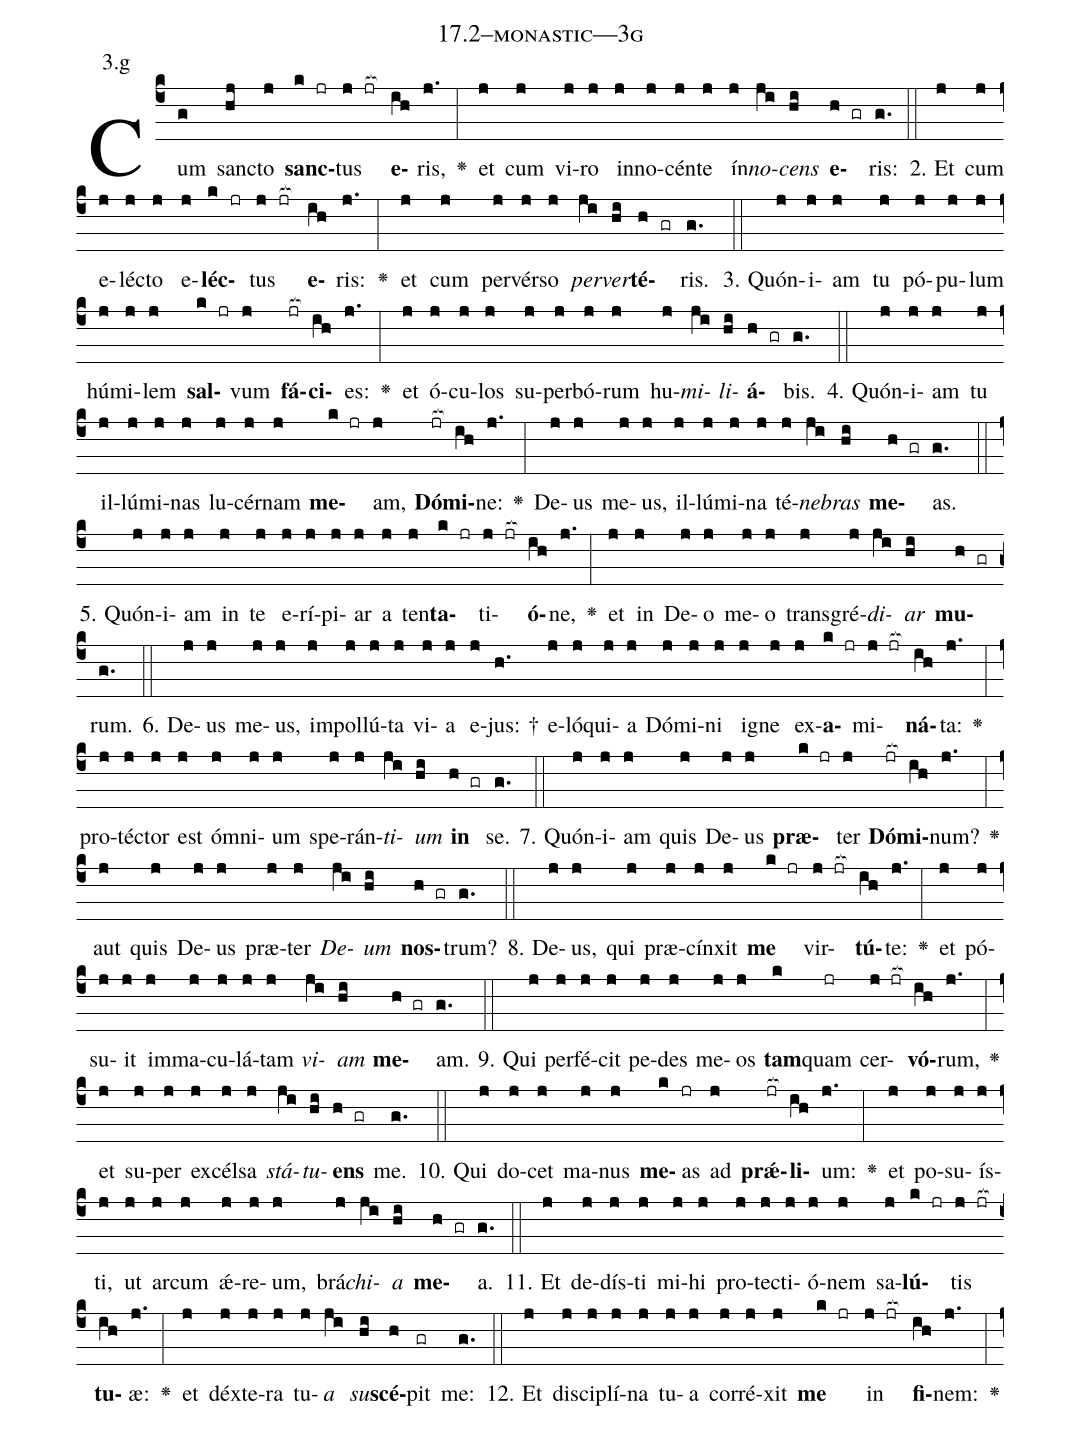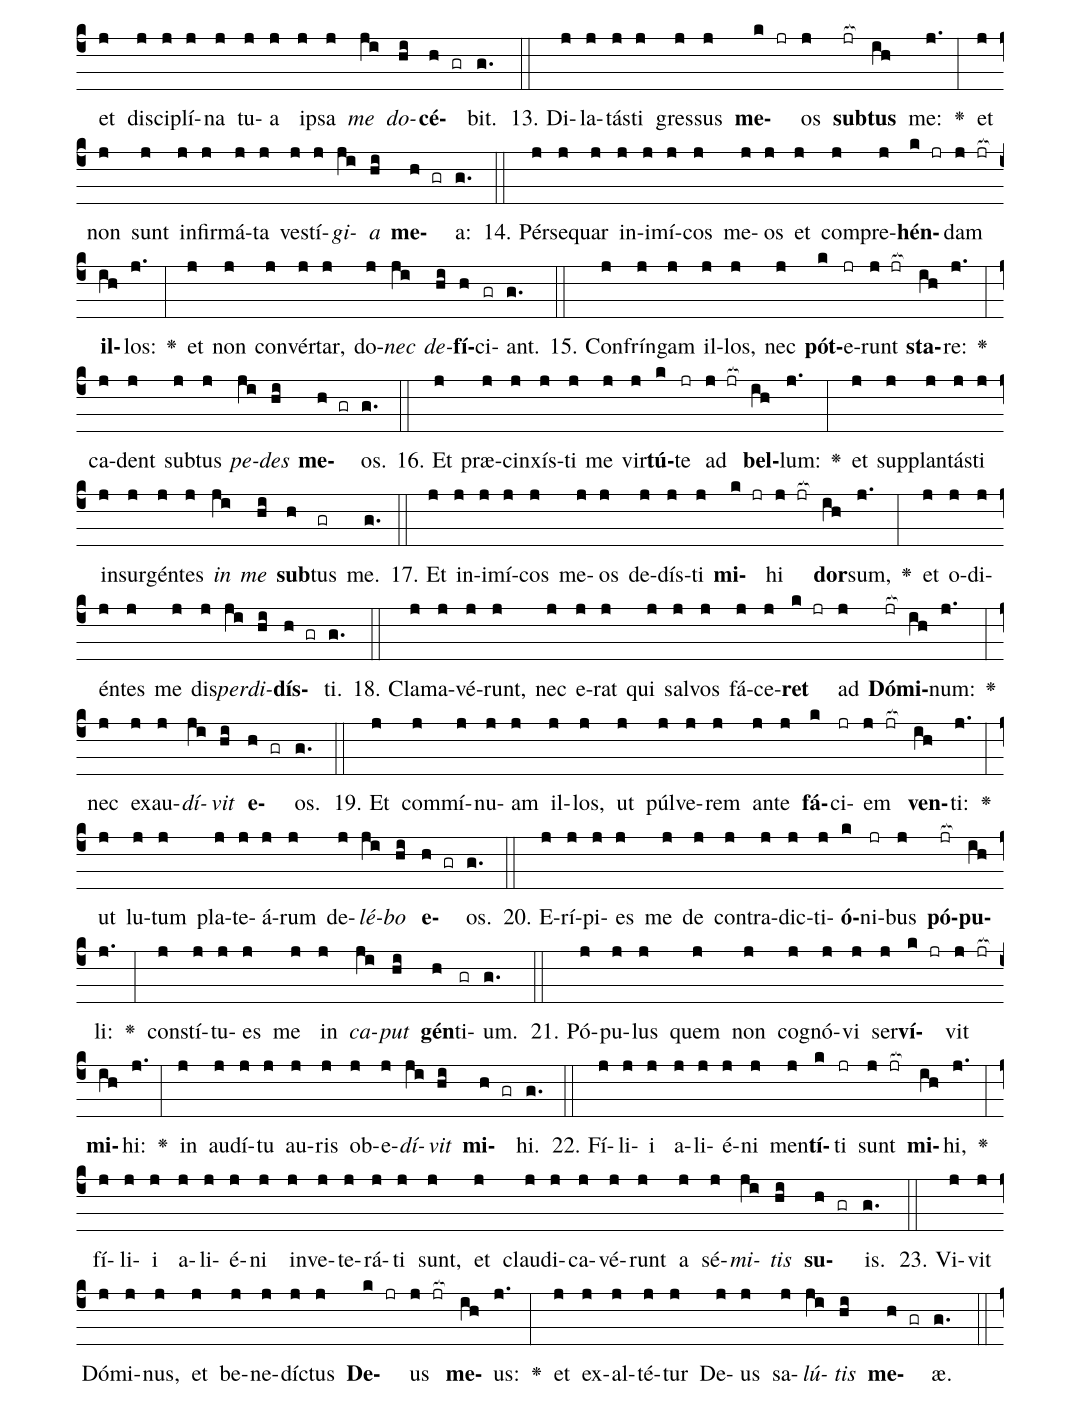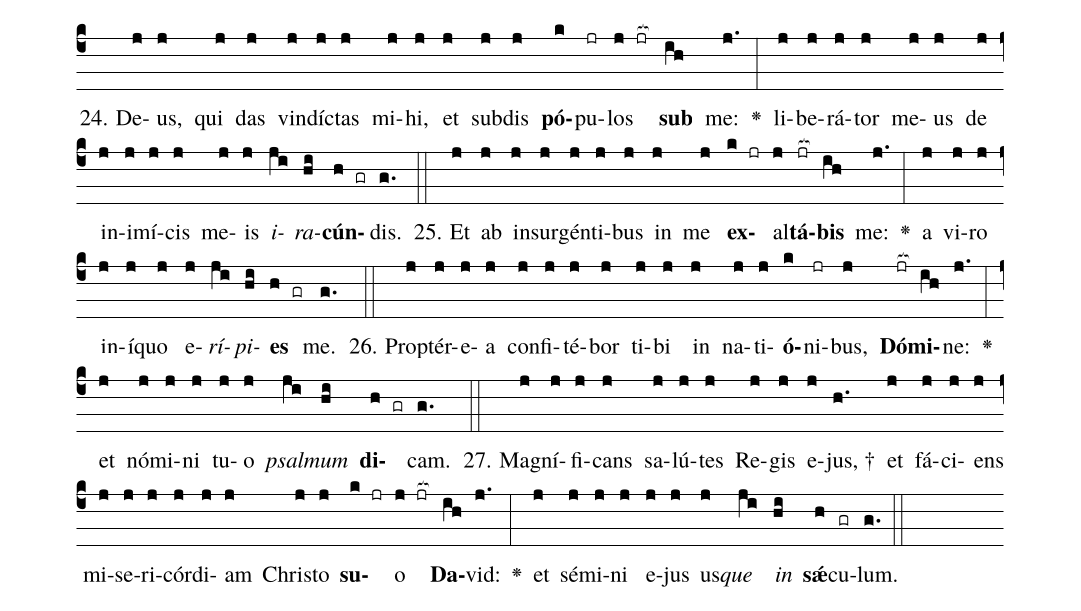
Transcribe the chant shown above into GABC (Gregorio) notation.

name: 17.2--monastic---3g;
annotation: 3.g;
%%
(c4)Cum(g) sanc(hj)to(j) <b>sanc</b>(k jr)tus(j jr[ocb:1{]) <b>e</b>(ih[ocb:0}])ris,(j.) <v>\greheightstar</v>(:) et(j) cum(j) vi(j)ro(j) in(j)no(j)cén(j)te(j) ín(j)<i>no</i>(ji)<i>cens</i>(hi) <b>e</b>(h gr)ris:(g.) (::)
2. Et(j) cum(j) e(j)léc(j)to(j) e(j)<b>léc</b>(k jr)tus(j jr[ocb:1{]) <b>e</b>(ih[ocb:0}])ris:(j.) <v>\greheightstar</v>(:) et(j) cum(j) per(j)vér(j)so(j) <i>per</i>(ji)<i>ver</i>(hi)<b>té</b>(h gr)ris.(g.) (::)
3. Quón(j)i(j)am(j) tu(j) pó(j)pu(j)lum(j) hú(j)mi(j)lem(j) <b>sal</b>(k jr)vum(j) <b>fá</b>(jr[ocb:1{])<b>ci</b>(ih[ocb:0}])es:(j.) <v>\greheightstar</v>(:) et(j) ó(j)cu(j)los(j) su(j)per(j)bó(j)rum(j) hu(j)<i>mi</i>(ji)<i>li</i>(hi)<b>á</b>(h gr)bis.(g.) (::)
4. Quón(j)i(j)am(j) tu(j) il(j)lú(j)mi(j)nas(j) lu(j)cér(j)nam(j) <b>me</b>(k jr)am,(j) <b>Dó</b>(jr[ocb:1{])<b>mi</b>(ih[ocb:0}])ne:(j.) <v>\greheightstar</v>(:) De(j)us(j) me(j)us,(j) il(j)lú(j)mi(j)na(j) té(j)<i>ne</i>(ji)<i>bras</i>(hi) <b>me</b>(h gr)as.(g.) (::)
5. Quón(j)i(j)am(j) in(j) te(j) e(j)rí(j)pi(j)ar(j) a(j) ten(j)<b>ta</b>(k jr)ti(j jr[ocb:1{])<b>ó</b>(ih[ocb:0}])ne,(j.) <v>\greheightstar</v>(:) et(j) in(j) De(j)o(j) me(j)o(j) trans(j)gré(j)<i>di</i>(ji)<i>ar</i>(hi) <b>mu</b>(h gr)rum.(g.) (::)
6. De(j)us(j) me(j)us,(j) im(j)pol(j)lú(j)ta(j) vi(j)a(j) e(j)jus: †(h.) e(j)ló(j)qui(j)a(j) Dó(j)mi(j)ni(j) i(j)gne(j) ex(j)<b>a</b>(k jr)mi(j jr[ocb:1{])<b>ná</b>(ih[ocb:0}])ta:(j.) <v>\greheightstar</v>(:) pro(j)téc(j)tor(j) est(j) óm(j)ni(j)um(j) spe(j)rán(j)<i>ti</i>(ji)<i>um</i>(hi) <b>in</b>(h gr) se.(g.) (::)
7. Quón(j)i(j)am(j) quis(j) De(j)us(j) <b>præ</b>(k jr)ter(j) <b>Dó</b>(jr[ocb:1{])<b>mi</b>(ih[ocb:0}])num?(j.) <v>\greheightstar</v>(:) aut(j) quis(j) De(j)us(j) præ(j)ter(j) <i>De</i>(ji)<i>um</i>(hi) <b>nos</b>(h gr)trum?(g.) (::)
8. De(j)us,(j) qui(j) præ(j)cín(j)xit(j) <b>me</b>(k jr) vir(j jr[ocb:1{])<b>tú</b>(ih[ocb:0}])te:(j.) <v>\greheightstar</v>(:) et(j) pó(j)su(j)it(j) im(j)ma(j)cu(j)lá(j)tam(j) <i>vi</i>(ji)<i>am</i>(hi) <b>me</b>(h gr)am.(g.) (::)
9. Qui(j) per(j)fé(j)cit(j) pe(j)des(j) me(j)os(j) <b>tam</b>(k)quam(jr) cer(j jr[ocb:1{])<b>vó</b>(ih[ocb:0}])rum,(j.) <v>\greheightstar</v>(:) et(j) su(j)per(j) ex(j)cél(j)sa(j) <i>stá</i>(ji)<i>tu</i>(hi)<b>ens</b>(h gr) me.(g.) (::)
10. Qui(j) do(j)cet(j) ma(j)nus(j) <b>me</b>(k)as(jr) ad(j) <b>prǽ</b>(jr[ocb:1{])<b>li</b>(ih[ocb:0}])um:(j.) <v>\greheightstar</v>(:) et(j) po(j)su(j)ís(j)ti,(j) ut(j) ar(j)cum(j) ǽ(j)re(j)um,(j) brá(j)<i>chi</i>(ji)<i>a</i>(hi) <b>me</b>(h gr)a.(g.) (::)
11. Et(j) de(j)dís(j)ti(j) mi(j)hi(j) pro(j)tec(j)ti(j)ó(j)nem(j) sa(j)<b>lú</b>(k jr)tis(j jr[ocb:1{]) <b>tu</b>(ih[ocb:0}])æ:(j.) <v>\greheightstar</v>(:) et(j) déx(j)te(j)ra(j) tu(j)<i>a</i>(ji) <i>su</i>(hi)<b>scé</b>(h)pit(gr) me:(g.) (::)
12. Et(j) di(j)sci(j)plí(j)na(j) tu(j)a(j) cor(j)ré(j)xit(j) <b>me</b>(k jr) in(j jr[ocb:1{]) <b>fi</b>(ih[ocb:0}])nem:(j.) <v>\greheightstar</v>(:) et(j) di(j)sci(j)plí(j)na(j) tu(j)a(j) ip(j)sa(j) <i>me</i>(ji) <i>do</i>(hi)<b>cé</b>(h gr)bit.(g.) (::)
13. Di(j)la(j)tás(j)ti(j) gres(j)sus(j) <b>me</b>(k jr)os(j) <b>sub</b>(jr[ocb:1{])<b>tus</b>(ih[ocb:0}]) me:(j.) <v>\greheightstar</v>(:) et(j) non(j) sunt(j) in(j)fir(j)má(j)ta(j) ves(j)tí(j)<i>gi</i>(ji)<i>a</i>(hi) <b>me</b>(h gr)a:(g.) (::)
14. Pér(j)se(j)quar(j) in(j)i(j)mí(j)cos(j) me(j)os(j) et(j) com(j)pre(j)<b>hén</b>(k jr)dam(j jr[ocb:1{]) <b>il</b>(ih[ocb:0}])los:(j.) <v>\greheightstar</v>(:) et(j) non(j) con(j)vér(j)tar,(j) do(j)<i>nec</i>(ji) <i>de</i>(hi)<b>fí</b>(h)ci(gr)ant.(g.) (::)
15. Con(j)frín(j)gam(j) il(j)los,(j) nec(j) <b>pót</b>(k)e(jr)runt(j jr[ocb:1{]) <b>sta</b>(ih[ocb:0}])re:(j.) <v>\greheightstar</v>(:) ca(j)dent(j) sub(j)tus(j) <i>pe</i>(ji)<i>des</i>(hi) <b>me</b>(h gr)os.(g.) (::)
16. Et(j) præ(j)cin(j)xís(j)ti(j) me(j) vir(j)<b>tú</b>(k)te(jr) ad(j jr[ocb:1{]) <b>bel</b>(ih[ocb:0}])lum:(j.) <v>\greheightstar</v>(:) et(j) sup(j)plan(j)tás(j)ti(j) in(j)sur(j)gén(j)tes(j) <i>in</i>(ji) <i>me</i>(hi) <b>sub</b>(h)tus(gr) me.(g.) (::)
17. Et(j) in(j)i(j)mí(j)cos(j) me(j)os(j) de(j)dís(j)ti(j) <b>mi</b>(k jr)hi(j jr[ocb:1{]) <b>dor</b>(ih[ocb:0}])sum,(j.) <v>\greheightstar</v>(:) et(j) o(j)di(j)én(j)tes(j) me(j) dis(j)<i>per</i>(ji)<i>di</i>(hi)<b>dís</b>(h gr)ti.(g.) (::)
18. Cla(j)ma(j)vé(j)runt,(j) nec(j) e(j)rat(j) qui(j) sal(j)vos(j) fá(j)ce(j)<b>ret</b>(k jr) ad(j) <b>Dó</b>(jr[ocb:1{])<b>mi</b>(ih[ocb:0}])num:(j.) <v>\greheightstar</v>(:) nec(j) ex(j)au(j)<i>dí</i>(ji)<i>vit</i>(hi) <b>e</b>(h gr)os.(g.) (::)
19. Et(j) com(j)mí(j)nu(j)am(j) il(j)los,(j) ut(j) púl(j)ve(j)rem(j) an(j)te(j) <b>fá</b>(k)ci(jr)em(j jr[ocb:1{]) <b>ven</b>(ih[ocb:0}])ti:(j.) <v>\greheightstar</v>(:) ut(j) lu(j)tum(j) pla(j)te(j)á(j)rum(j) de(j)<i>lé</i>(ji)<i>bo</i>(hi) <b>e</b>(h gr)os.(g.) (::)
20. E(j)rí(j)pi(j)es(j) me(j) de(j) con(j)tra(j)dic(j)ti(j)<b>ó</b>(k)ni(jr)bus(j) <b>pó</b>(jr[ocb:1{])<b>pu</b>(ih[ocb:0}])li:(j.) <v>\greheightstar</v>(:) con(j)stí(j)tu(j)es(j) me(j) in(j) <i>ca</i>(ji)<i>put</i>(hi) <b>gén</b>(h)ti(gr)um.(g.) (::)
21. Pó(j)pu(j)lus(j) quem(j) non(j) co(j)gnó(j)vi(j) ser(j)<b>ví</b>(k jr)vit(j jr[ocb:1{]) <b>mi</b>(ih[ocb:0}])hi:(j.) <v>\greheightstar</v>(:) in(j) au(j)dí(j)tu(j) au(j)ris(j) ob(j)e(j)<i>dí</i>(ji)<i>vit</i>(hi) <b>mi</b>(h gr)hi.(g.) (::)
22. Fí(j)li(j)i(j) a(j)li(j)é(j)ni(j) men(j)<b>tí</b>(k)ti(jr) sunt(j jr[ocb:1{]) <b>mi</b>(ih[ocb:0}])hi,(j.) <v>\greheightstar</v>(:) fí(j)li(j)i(j) a(j)li(j)é(j)ni(j) in(j)ve(j)te(j)rá(j)ti(j) sunt,(j) et(j) clau(j)di(j)ca(j)vé(j)runt(j) a(j) sé(j)<i>mi</i>(ji)<i>tis</i>(hi) <b>su</b>(h gr)is.(g.) (::)
23. Vi(j)vit(j) Dó(j)mi(j)nus,(j) et(j) be(j)ne(j)díc(j)tus(j) <b>De</b>(k jr)us(j jr[ocb:1{]) <b>me</b>(ih[ocb:0}])us:(j.) <v>\greheightstar</v>(:) et(j) ex(j)al(j)té(j)tur(j) De(j)us(j) sa(j)<i>lú</i>(ji)<i>tis</i>(hi) <b>me</b>(h gr)æ.(g.) (::)
24. De(j)us,(j) qui(j) das(j) vin(j)díc(j)tas(j) mi(j)hi,(j) et(j) sub(j)dis(j) <b>pó</b>(k)pu(jr)los(j jr[ocb:1{]) <b>sub</b>(ih[ocb:0}]) me:(j.) <v>\greheightstar</v>(:) li(j)be(j)rá(j)tor(j) me(j)us(j) de(j) in(j)i(j)mí(j)cis(j) me(j)is(j) <i>i</i>(ji)<i>ra</i>(hi)<b>cún</b>(h gr)dis.(g.) (::)
25. Et(j) ab(j) in(j)sur(j)gén(j)ti(j)bus(j) in(j) me(j) <b>ex</b>(k jr)al(j)<b>tá</b>(jr[ocb:1{])<b>bis</b>(ih[ocb:0}]) me:(j.) <v>\greheightstar</v>(:) a(j) vi(j)ro(j) in(j)í(j)quo(j) e(j)<i>rí</i>(ji)<i>pi</i>(hi)<b>es</b>(h gr) me.(g.) (::)
26. Prop(j)tér(j)e(j)a(j) con(j)fi(j)té(j)bor(j) ti(j)bi(j) in(j) na(j)ti(j)<b>ó</b>(k)ni(jr)bus,(j) <b>Dó</b>(jr[ocb:1{])<b>mi</b>(ih[ocb:0}])ne:(j.) <v>\greheightstar</v>(:) et(j) nó(j)mi(j)ni(j) tu(j)o(j) <i>psal</i>(ji)<i>mum</i>(hi) <b>di</b>(h gr)cam.(g.) (::)
27. Ma(j)gní(j)fi(j)cans(j) sa(j)lú(j)tes(j) Re(j)gis(j) e(j)jus, †(h.) et(j) fá(j)ci(j)ens(j) mi(j)se(j)ri(j)cór(j)di(j)am(j) Chris(j)to(j) <b>su</b>(k jr)o(j jr[ocb:1{]) <b>Da</b>(ih[ocb:0}])vid:(j.) <v>\greheightstar</v>(:) et(j) sé(j)mi(j)ni(j) e(j)jus(j) us(j)<i>que</i>(ji) <i>in</i>(hi) <b>sǽ</b>(h)cu(gr)lum.(g.) (::)
